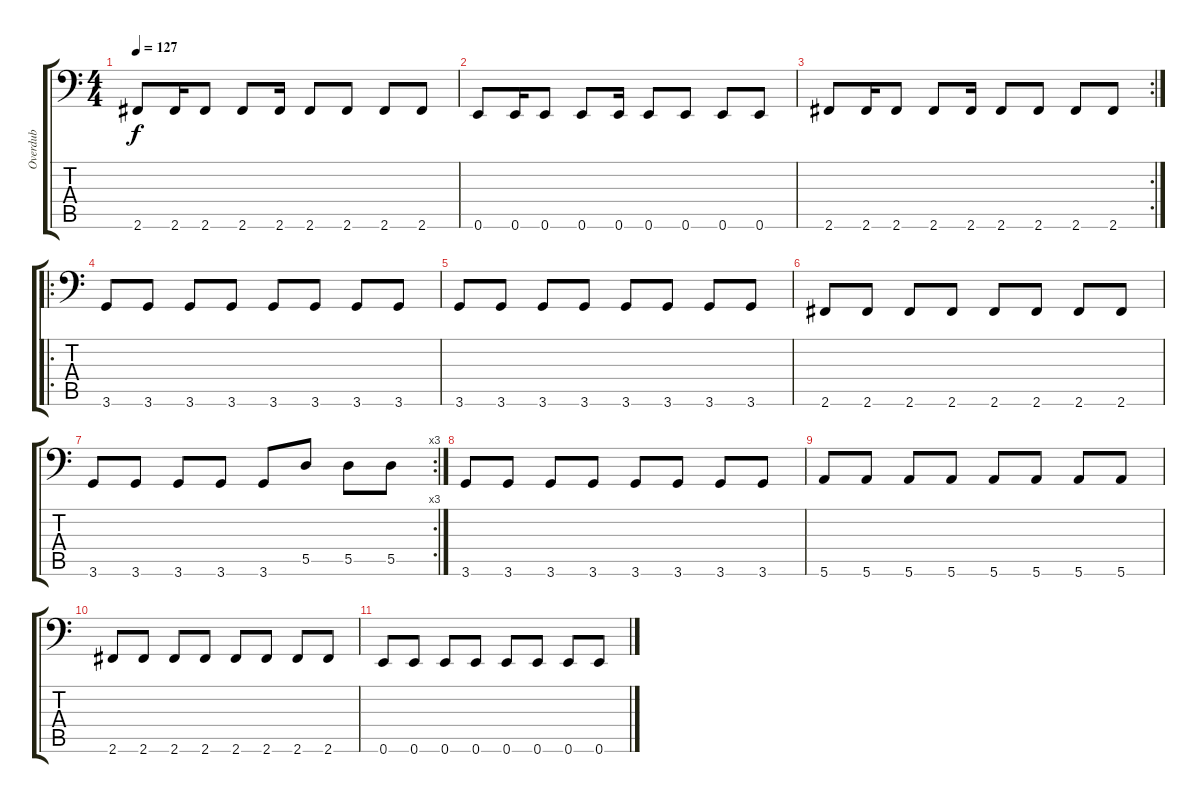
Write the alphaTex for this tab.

\track ("Overdub" "Overdub") {instrument electricbassfinger}
\staff {score tabs}
\tuning (E3 B2 G2 D2 A1 E1) {hide}
\ts (4 4)
\tempo 127
\clef f4
\ks c
2.6.8{dy f} 2.6.16 2.6.8 2.6.8 2.6.16 2.6.8 2.6.8 2.6.8 2.6.8 |
0.6.8 0.6.16 0.6.8 0.6.8 0.6.16 0.6.8 0.6.8 0.6.8 0.6.8 |
\rc 2
2.6.8 2.6.16 2.6.8 2.6.8 2.6.16 2.6.8 2.6.8 2.6.8 2.6.8 |
\ro
3.6.8 3.6.8 3.6.8 3.6.8 3.6.8 3.6.8 3.6.8 3.6.8 |
3.6.8 3.6.8 3.6.8 3.6.8 3.6.8 3.6.8 3.6.8 3.6.8 |
2.6.8 2.6.8 2.6.8 2.6.8 2.6.8 2.6.8 2.6.8 2.6.8 |
\rc 3
3.6.8 3.6.8 3.6.8 3.6.8 3.6.8 5.5.8 5.5.8 5.5.8 |
3.6.8 3.6.8 3.6.8 3.6.8 3.6.8 3.6.8 3.6.8 3.6.8 |
5.6.8 5.6.8 5.6.8 5.6.8 5.6.8 5.6.8 5.6.8 5.6.8 |
2.6.8 2.6.8 2.6.8 2.6.8 2.6.8 2.6.8 2.6.8 2.6.8 |
0.6.8 0.6.8 0.6.8 0.6.8 0.6.8 0.6.8 0.6.8 0.6.8
